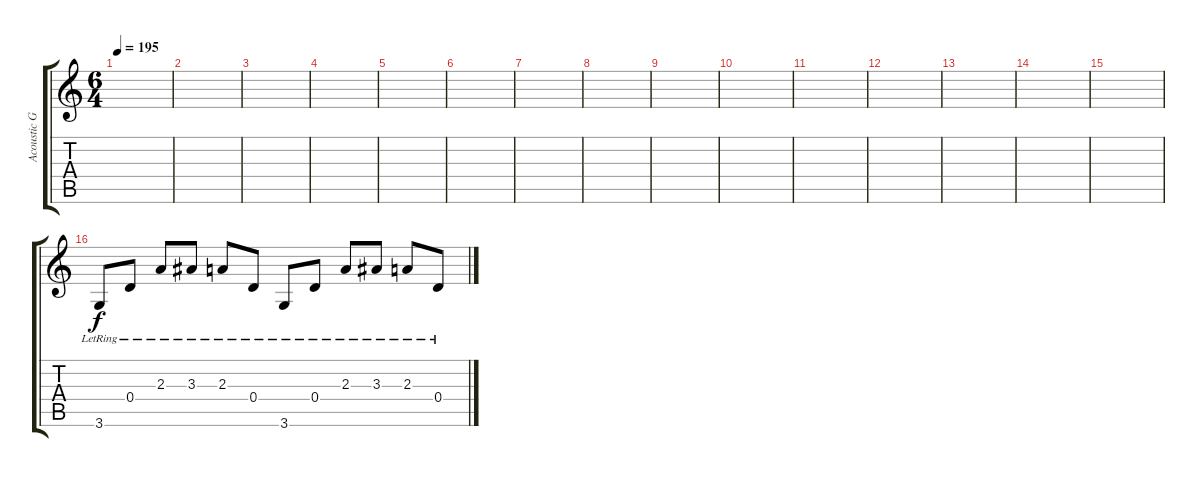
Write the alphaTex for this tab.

\track ("Acoustic Guitar" "Acoustic G") {instrument acousticguitarsteel}
\staff {score tabs}
\tuning (E4 B3 G3 D3 A2 E2) {hide}
\ts (6 4)
\tempo 195
\clef g2
\ks c
|
|
|
|
|
|
|
|
|
|
|
|
|
|
|
3.6{lr}.8 0.4{lr}.8 2.3{lr}.8 3.3{lr}.8 2.3{lr}.8 0.4{lr}.8 3.6{lr}.8 0.4{lr}.8 2.3{lr}.8 3.3{lr}.8 2.3{lr}.8 0.4{lr}.8
